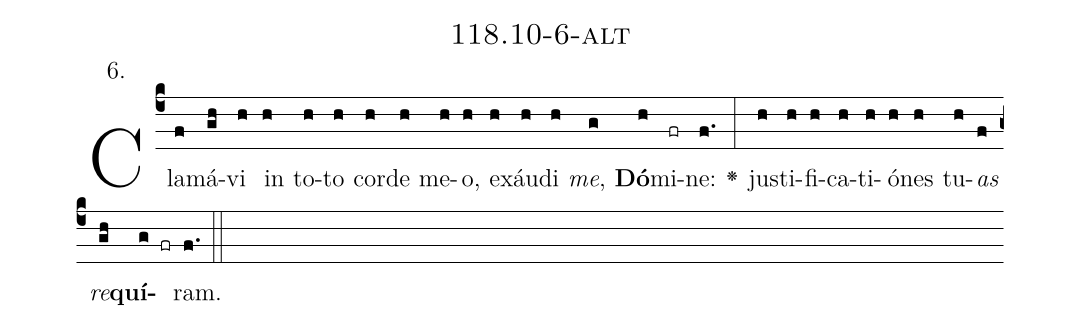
name: 118.10-6-alt;
annotation: 6.;
%%
(c4)Cla(f)má(gh)vi(h) in(h) to(h)to(h) cor(h)de(h) me(h)o,(h) ex(h)áu(h)di(h) <i>me</i>,(g) <b>Dó</b>(h)mi(fr)ne:(f.) <v>\greheightstar</v>(:) jus(h)ti(h)fi(h)ca(h)ti(h)ó(h)nes(h) tu(h)<i>as</i>(f) <i>re</i>(gh)<b>quí</b>(g fr)ram.(f.) (::)


%E(h) u(h) o(f) u(gh) a(g) e.(f.) (::)
